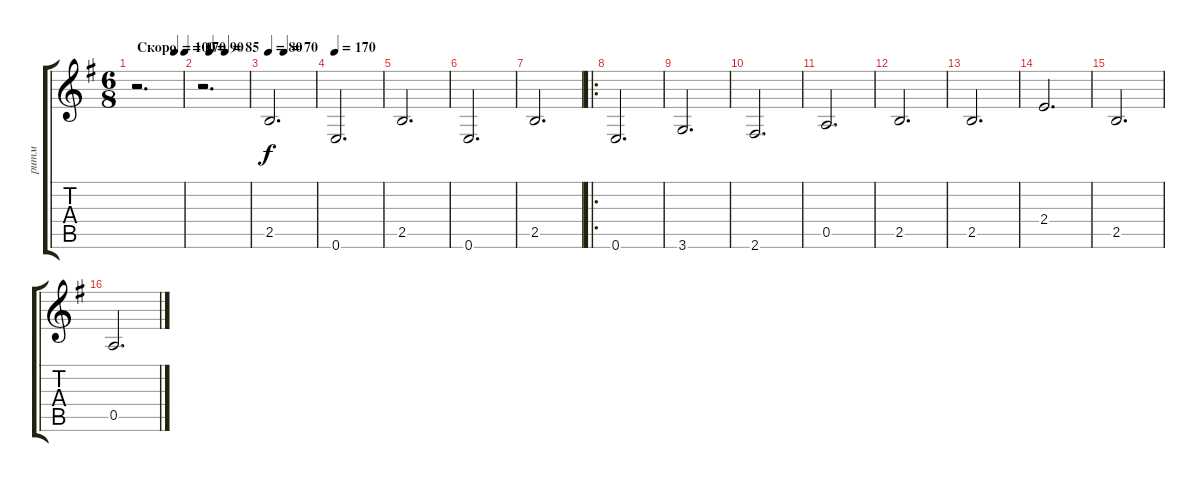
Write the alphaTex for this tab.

\track ("ритм" "ритм") {instrument acousticguitarsteel}
\staff {score tabs}
\tuning (E4 B3 G3 D3 A2 E2) {hide}
\ts (6 8)
\tempo (170 "Скоро")
\tempo (100 0.8333333333333334)
\tempo (170 "Скоро")
\clef g2
\ks eminor
r.2{d dy f instrument acousticguitarsteel} |
\tempo (90 0.16666666666666666)
\tempo (85 0.5)
r.2{d} |
\tempo 80
\tempo (70 0.3333333333333333)
2.5.2{d} |
\tempo 170
0.6.2{d} |
2.5.2{d} |
0.6.2{d} |
2.5.2{d} |
\ro
0.6.2{d} |
3.6.2{d} |
2.6.2{d} |
0.5.2{d} |
2.5.2{d} |
2.5.2{d} |
2.4.2{d} |
2.5.2{d} |
0.5.2{d}
